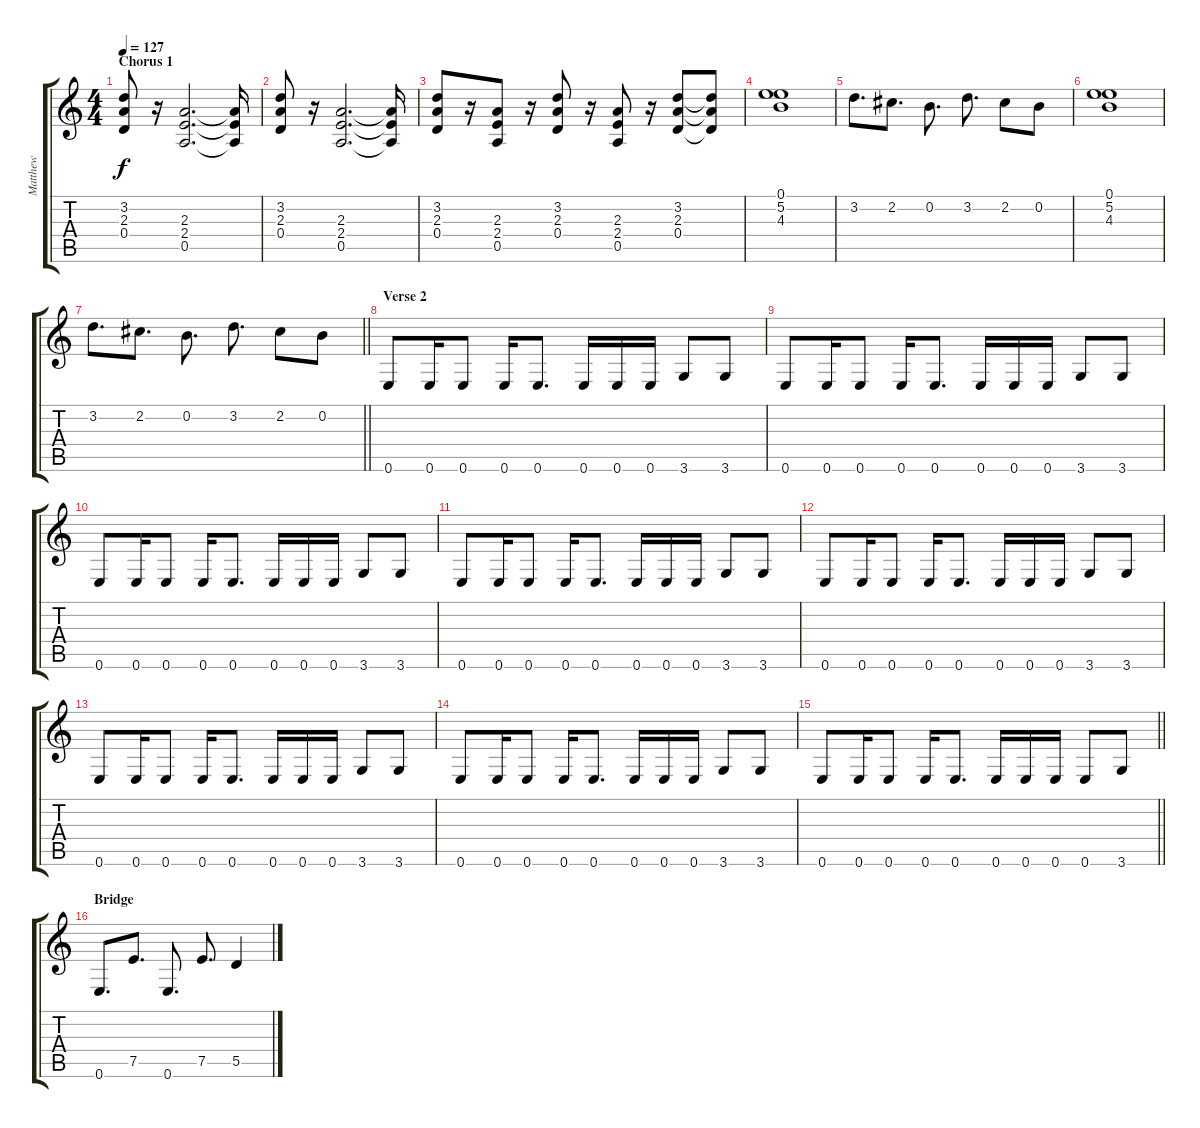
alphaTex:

\track ("Matthew" "Matthew") {instrument overdrivenguitar}
\staff {score tabs}
\tuning (E4 B3 G3 D3 A2 E2) {hide}
\ts (4 4)
\section ("" "Chorus 1")
\tempo 127
\clef g2
\ks c
(3.2 2.3 0.4).8{dy f} r.16 (2.3 2.4 0.5).2{d} (2.3{t} 2.4{t} 0.5{t}).16 |
(3.2 2.3 0.4).8 r.16 (2.3 2.4 0.5).2{d} (2.3{t} 2.4{t} 0.5{t}).16 |
(3.2 2.3 0.4).8 r.16 (2.3 2.4 0.5).8 r.16 (3.2 2.3 0.4).8 r.16 (2.3 2.4 0.5).8 r.16 (3.2 2.3 0.4).8 (3.2{t} 2.3{t} 0.4{t}).8 |
(0.1 5.2 4.3).1 |
3.2.8{d} 2.2.8{d} 0.2.8{d} 3.2.8{d} 2.2.8 0.2.8 |
(0.1 5.2 4.3).1 |
\barLineRight lightlight
3.2.8{d} 2.2.8{d} 0.2.8{d} 3.2.8{d} 2.2.8 0.2.8 |
\section ("" "Verse 2")
0.6.8 0.6.16 0.6.8 0.6.16 0.6.8{d} 0.6.16 0.6.16 0.6.16 3.6.8 3.6.8 |
0.6.8 0.6.16 0.6.8 0.6.16 0.6.8{d} 0.6.16 0.6.16 0.6.16 3.6.8 3.6.8 |
0.6.8 0.6.16 0.6.8 0.6.16 0.6.8{d} 0.6.16 0.6.16 0.6.16 3.6.8 3.6.8 |
0.6.8 0.6.16 0.6.8 0.6.16 0.6.8{d} 0.6.16 0.6.16 0.6.16 3.6.8 3.6.8 |
0.6.8 0.6.16 0.6.8 0.6.16 0.6.8{d} 0.6.16 0.6.16 0.6.16 3.6.8 3.6.8 |
0.6.8 0.6.16 0.6.8 0.6.16 0.6.8{d} 0.6.16 0.6.16 0.6.16 3.6.8 3.6.8 |
0.6.8 0.6.16 0.6.8 0.6.16 0.6.8{d} 0.6.16 0.6.16 0.6.16 3.6.8 3.6.8 |
\barLineRight lightlight
0.6.8 0.6.16 0.6.8 0.6.16 0.6.8{d} 0.6.16 0.6.16 0.6.16 0.6.8 3.6.8 |
\section ("" "Bridge")
0.6.8{d} 7.5.8{d} 0.6.8{d} 7.5.8{d} 5.5.4
